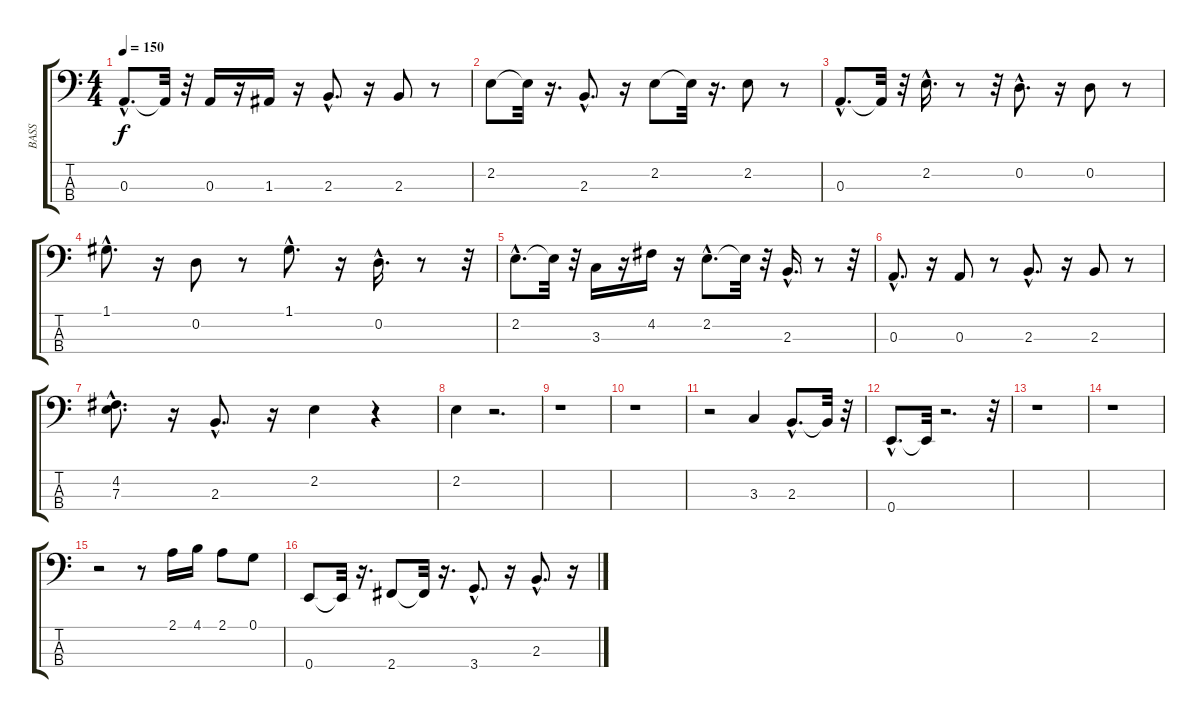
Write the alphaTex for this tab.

\track ("BASS" "BASS") {instrument electricbassfinger}
\staff {score tabs}
\tuning (G2 D2 A1 E1) {hide}
\ts (4 4)
\tempo 150
\clef f4
\ks c
0.3{hac}.8{d dy f} 0.3{t}.32 r.32 0.3.16 r.16 1.3.16 r.16 2.3{hac}.8{d} r.16 2.3.8 r.8 |
2.2.8 2.2{t}.32 r.16{d} 2.3{hac}.8{d} r.16 2.2.8 2.2{t}.32 r.16{d} 2.2.8 r.8 |
0.3{hac}.8{d} 0.3{t}.32 r.32 2.2{hac}.16{d} r.8 r.32 0.2{hac}.8{d} r.16 0.2.8 r.8 |
1.1{hac}.8{d} r.16 0.2.8 r.8 1.1{hac}.8{d} r.16 0.2{hac}.16{d} r.8 r.32 |
2.2{hac}.8{d} 2.2{t}.32 r.32 3.3.16 r.16 4.2.16 r.16 2.2{hac}.8{d} 2.2{t}.32 r.32 2.3{hac}.16{d} r.8 r.32 |
0.3{hac}.8{d} r.16 0.3.8 r.8 2.3{hac}.8{d} r.16 2.3.8 r.8 |
(4.2 7.3{hac}).8{d} r.16 2.3{hac}.8{d} r.16 2.2.4 r.4 |
2.2.4 r.2{d} |
r.1 |
r.1 |
r.2 3.3.4 2.3{hac}.8{d} 2.3{t}.32 r.32 |
0.4{hac}.8{d} 0.4{t}.32 r.2{d} r.32 |
r.1 |
r.1 |
r.2 r.8 2.1.16 4.1.16 2.1.8 0.1.8 |
0.4.8 0.4{t}.32 r.16{d} 2.4.8 2.4{t}.32 r.16{d} 3.4{hac}.8{d} r.16 2.3{hac}.8{d} r.16
